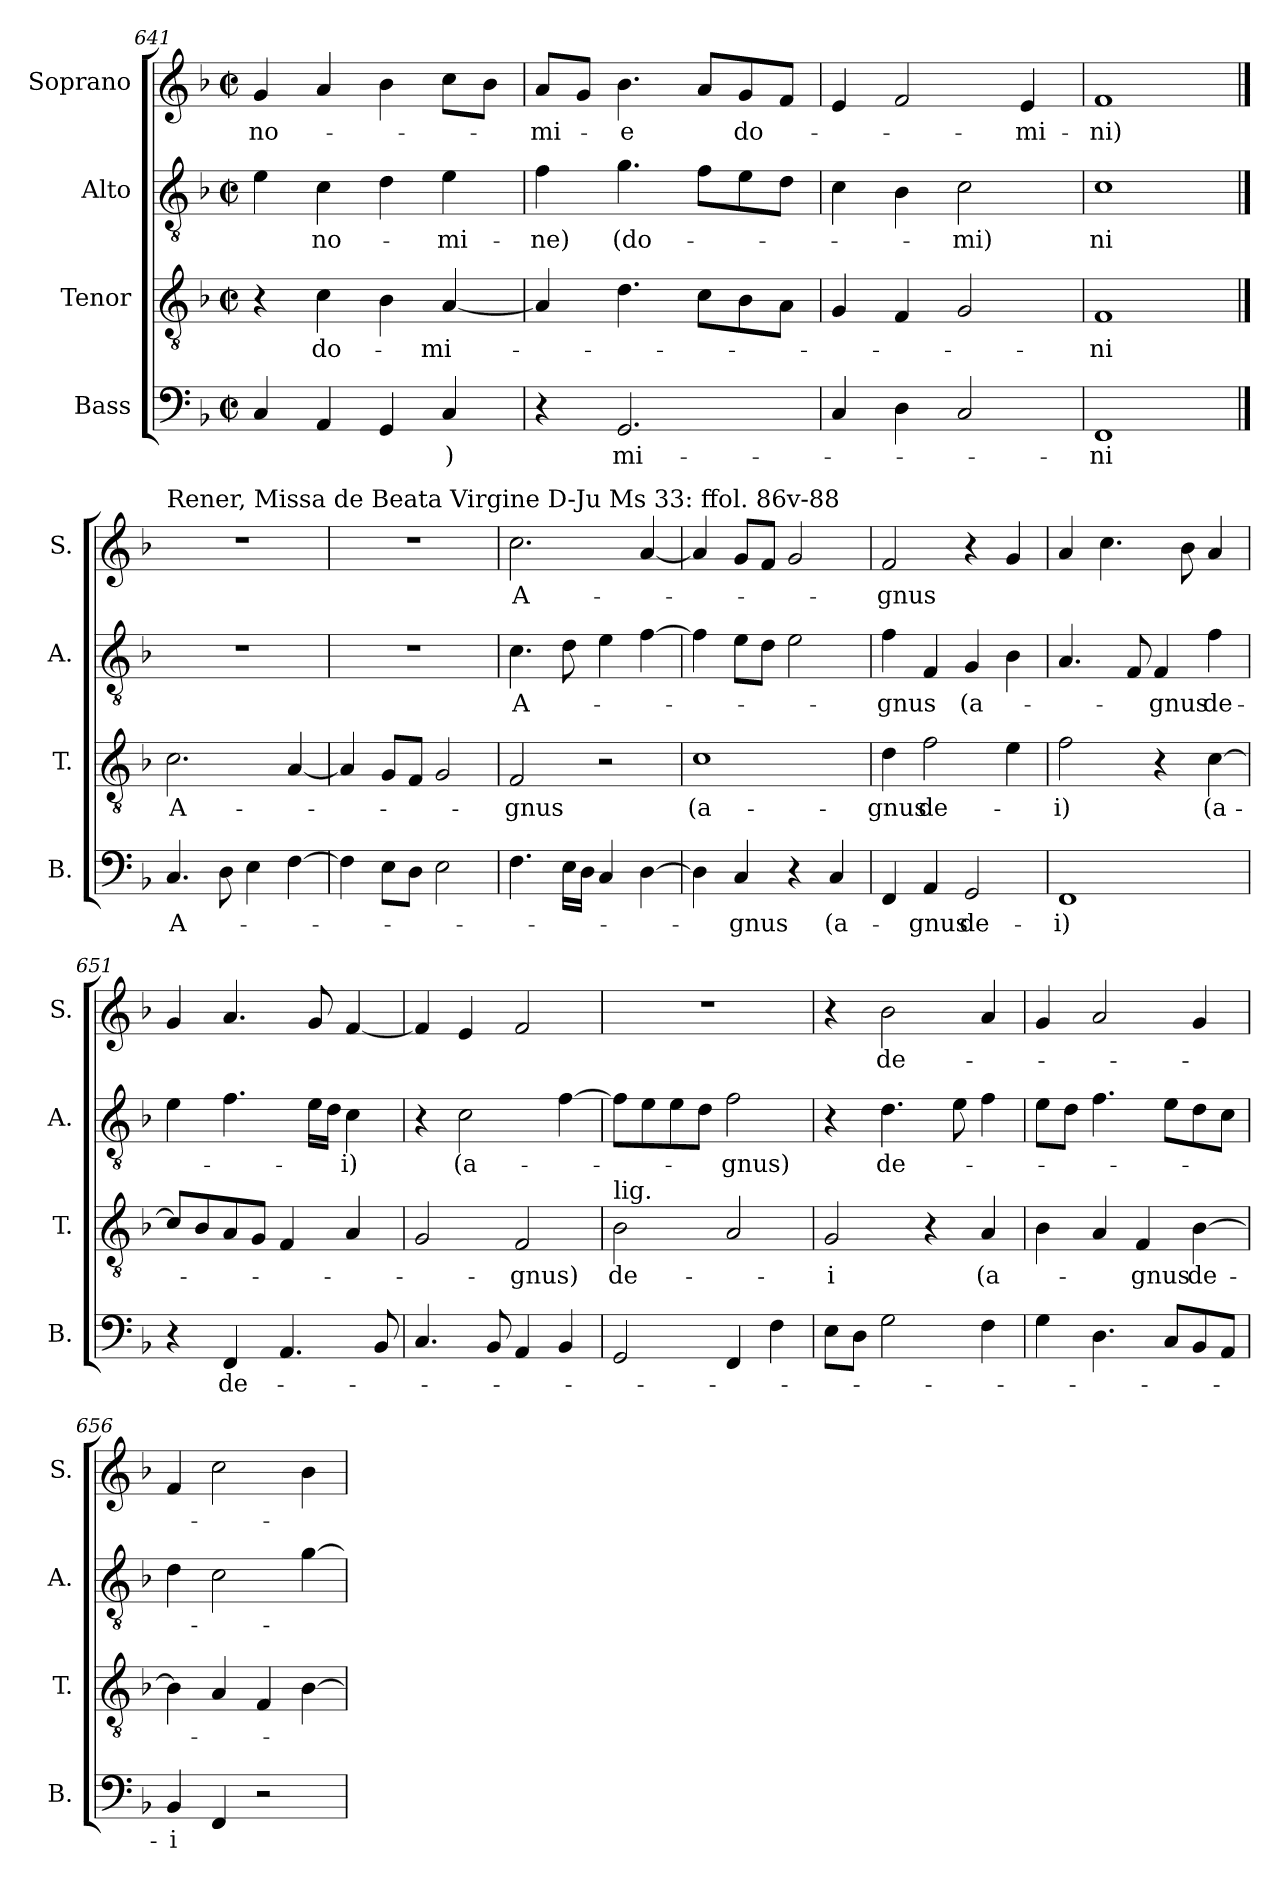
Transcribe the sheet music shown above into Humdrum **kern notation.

**kern	**text	**kern	**text	**kern	**text	**kern	**text
*part4	*part4	*part3	*part3	*part2	*part2	*part1	*part1
*staff4	*staff4	*staff3	*staff3	*staff2	*staff2	*staff1	*staff1
*I"Bass	*	*I"Tenor	*	*I"Alto	*	*I"Soprano	*
*I'B.	*	*I'T.	*	*I'A.	*	*I'S.	*
*clefF4	*	*clefGv2	*	*clefGv2	*	*clefG2	*
*k[b-]	*	*k[b-]	*	*k[b-]	*	*k[b-]	*
*M2/2	*	*M2/2	*	*M2/2	*	*M2/2	*
*met(c|)	*	*met(c|)	*	*met(c|)	*	*met(c|)	*
=641	=641	=641	=641	=641	=641	=641	=641
!	!	!	!	!	!	!	!LO:LY:b
4C/	.	4r	.	4e\	.	4g/	no-
!	!	!	!LO:LY:b	!	!LO:LY:b	!	!
4AA/	.	4c\	do-	4c\	no-	4a/	.
4GG/	.	4B-\	.	4d\	.	4b-\	.
!	!LO:LY:b	!	!LO:LY:b	!	!LO:LY:b	!	!
4C/	-)	[4A/	-mi-	4e\	-mi-	8cc\L	.
.	.	.	.	.	.	8b-\J	.
=642	=642	=642	=642	=642	=642	=642	=642
!	!	!	!	!	!LO:LY:b	!	!LO:LY:b
4r	.	4A/]	.	4f\	-ne)	8a/L	-mi-
.	.	.	.	.	.	8g/J	.
!	!LO:LY:b	!	!	!	!LO:LY:b	!	!LO:LY:b
2.GG/	mi-	4.d\	.	4.g\	(do-	4.b-\	-e
.	.	8c\L	.	8f\L	.	8a/L	.
!	!	!	!	!	!	!	!LO:LY:b
.	.	8B-\	.	8e\	.	8g/	do-
.	.	8A\J	.	8d\J	.	8f/J	.
=643	=643	=643	=643	=643	=643	=643	=643
4C/	.	4G/	.	4c\	.	4e/	.
4D\	.	4F/	.	4B-\	.	2f/	.
!	!	!	!	!	!LO:LY:b	!	!
2C/	.	2G/	.	2c\	-mi)	.	.
!	!	!	!	!	!	!	!LO:LY:b
.	.	.	.	.	.	4e/	-mi-
=644	=644	=644	=644	=644	=644	=644	=644
!	!LO:LY:b	!	!LO:LY:b	!	!LO:LY:b	!	!LO:LY:b
1FF	-ni	1F	ni	1c	-ni	1f	-ni)
==645	==645	==645	==645	==645	==645	==645	==645
!	!	!	!	!	!	!LO:TX:a:t=Rener, Missa de Beata Virgine D-Ju Ms 33&colon; ffol. 86v-88	!
!	!LO:LY:b	!	!LO:LY:b	!	!	!	!
4.C/	A-	2.c\	A-	1r	.	1r	.
8D\	.	.	.	.	.	.	.
4E\	.	.	.	.	.	.	.
[4F\	.	[4A/	.	.	.	.	.
=646	=646	=646	=646	=646	=646	=646	=646
4F\]	.	4A/]	.	1r	.	1r	.
8E\L	.	8G/L	.	.	.	.	.
8D\J	.	8F/J	.	.	.	.	.
2E\	.	2G/	.	.	.	.	.
=647	=647	=647	=647	=647	=647	=647	=647
!	!	!	!LO:LY:b	!	!LO:LY:b	!	!LO:LY:b
4.F\	.	2F/	-gnus	4.c\	A-	2.cc\	A-
16E\LL	.	.	.	8d\	.	.	.
16D\JJ	.	.	.	.	.	.	.
4C/	.	2r	.	4e\	.	.	.
[4D\	.	.	.	[4f\	.	[4a/	.
=648	=648	=648	=648	=648	=648	=648	=648
!	!	!	!LO:LY:b	!	!	!	!
4D\]	.	1c	(a-	4f\]	.	4a/]	.
!	!LO:LY:b	!	!	!	!	!	!
4C/	-gnus	.	.	8e\L	.	8g/L	.
.	.	.	.	8d\J	.	8f/J	.
4r	.	.	.	2e\	.	2g/	.
!	!LO:LY:b	!	!	!	!	!	!
4C/	(a-	.	.	.	.	.	.
=649	=649	=649	=649	=649	=649	=649	=649
!	!	!	!LO:LY:b	!	!LO:LY:b	!	!LO:LY:b
4FF/	.	4d\	-gnus	4f\	-gnus	2f/	-gnus
!	!LO:LY:b	!	!LO:LY:b	!	!	!	!
4AA/	-gnus	2f\	de-	4F/	.	.	.
!	!LO:LY:b	!	!	!	!LO:LY:b	!	!
2GG/	de-	.	.	4G/	(a-	4r	.
.	.	4e\	.	4B-\	.	4g/	.
=650	=650	=650	=650	=650	=650	=650	=650
!	!LO:LY:b	!	!LO:LY:b	!	!	!	!
1FF	-i)	2f\	-i)	4.A/	.	4a/	.
.	.	.	.	.	.	4.cc\	.
.	.	.	.	8F/	.	.	.
!	!	!	!	!	!LO:LY:b	!	!
.	.	4r	.	4F/	-gnus	.	.
.	.	.	.	.	.	8b-\	.
!	!	!	!LO:LY:b	!	!LO:LY:b	!	!
.	.	[4c\	(a-	4f\	de-	4a/	.
=651	=651	=651	=651	=651	=651	=651	=651
4r	.	8c/L]	.	4e\	.	4g/	.
.	.	8B-/	.	.	.	.	.
!	!LO:LY:b	!	!	!	!	!	!
4FF/	de-	8A/	.	4.f\	.	4.a/	.
.	.	8G/J	.	.	.	.	.
4.AA/	.	4F/	.	.	.	.	.
.	.	.	.	16e\LL	.	8g/	.
.	.	.	.	16d\JJ	.	.	.
!	!	!	!	!	!LO:LY:b	!	!
.	.	4A/	.	4c\	-i)	[4f/	.
8BB-/	.	.	.	.	.	.	.
=652	=652	=652	=652	=652	=652	=652	=652
4.C/	.	2G/	.	4r	.	4f/]	.
!	!	!	!	!	!LO:LY:b	!	!
.	.	.	.	2c\	(a-	4e/	.
8BB-/	.	.	.	.	.	.	.
!	!	!	!LO:LY:b	!	!	!	!
4AA/	.	2F/	-gnus)	.	.	2f/	.
4BB-/	.	.	.	[4f\	.	.	.
=653	=653	=653	=653	=653	=653	=653	=653
!	!	!LO:TX:a:t=lig.	!	!	!	!	!
!	!	!	!LO:LY:b	!	!	!	!
2GG/	.	2B-\	de-	8f\L]	.	1r	.
.	.	.	.	8e\	.	.	.
.	.	.	.	8e\	.	.	.
.	.	.	.	8d\J	.	.	.
!	!	!	!	!	!LO:LY:b	!	!
4FF/	.	2A/	.	2f\	-gnus)	.	.
4F\	.	.	.	.	.	.	.
=654	=654	=654	=654	=654	=654	=654	=654
!	!	!	!LO:LY:b	!	!	!	!
8E\L	.	2G/	-i	4r	.	4r	.
8D\J	.	.	.	.	.	.	.
!	!	!	!	!	!LO:LY:b	!	!LO:LY:b
2G\	.	.	.	4.d\	de-	2b-\	de-
.	.	4r	.	.	.	.	.
.	.	.	.	8e\	.	.	.
!	!	!	!LO:LY:b	!	!	!	!
4F\	.	4A/	(a-	4f\	.	4a/	.
=655	=655	=655	=655	=655	=655	=655	=655
4G\	.	4B-\	.	8e\L	.	4g/	.
.	.	.	.	8d\J	.	.	.
4.D\	.	4A/	.	4.f\	.	2a/	.
!	!	!	!LO:LY:b	!	!	!	!
.	.	4F/	-gnus	.	.	.	.
8C/L	.	.	.	8e\L	.	.	.
!	!	!	!LO:LY:b	!	!	!	!
8BB-/	.	[4B-\	de-	8d\	.	4g/	.
8AA/J	.	.	.	8c\J	.	.	.
=656	=656	=656	=656	=656	=656	=656	=656
!	!LO:LY:b	!	!	!	!	!	!
4BB-/	-i	4B-\]	.	4d\	.	4f/	.
4FF/	.	4A/	.	2c\	.	2cc\	.
2r	.	4F/	.	.	.	.	.
.	.	[4B-\	.	[4g\	.	4b-\	.
=	=	=	=	=	=	=	=
*-	*-	*-	*-	*-	*-	*-	*-
